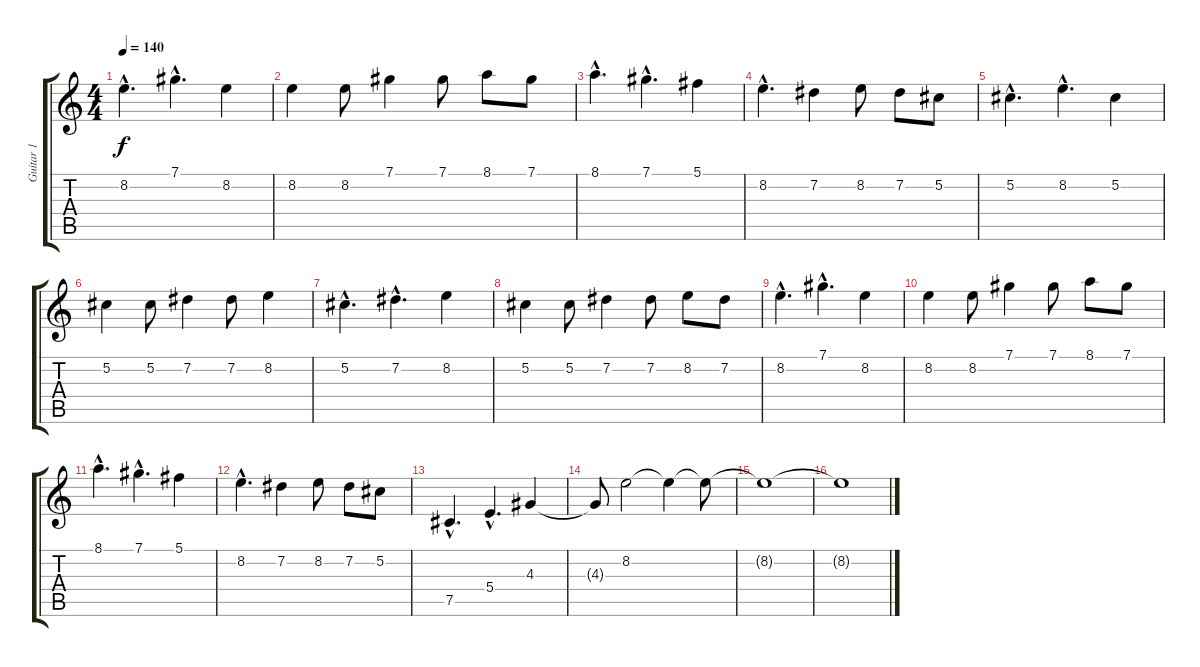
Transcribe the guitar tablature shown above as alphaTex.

\track ("Guitar 1" "Guitar 1") {instrument distortionguitar}
\staff {score tabs}
\tuning (Db4 Ab3 E3 B2 Gb2 Db2) {hide}
\ts (4 4)
\tempo 140
\clef g2
\ks c
8.2{hac}.4{d dy f} 7.1{hac}.4{d} 8.2.4 |
8.2.4 8.2.8 7.1.4 7.1.8 8.1.8 7.1.8 |
8.1{hac}.4{d} 7.1{hac}.4{d} 5.1.4 |
\section ("" "")
8.2{hac}.4{d} 7.2.4 8.2.8 7.2.8 5.2.8 |
5.2{hac}.4{d} 8.2{hac}.4{d} 5.2.4 |
5.2.4 5.2.8 7.2.4 7.2.8 8.2.4 |
5.2{hac}.4{d} 7.2{hac}.4{d} 8.2.4 |
5.2.4 5.2.8 7.2.4 7.2.8 8.2.8 7.2.8 |
8.2{hac}.4{d} 7.1{hac}.4{d} 8.2.4 |
8.2.4 8.2.8 7.1.4 7.1.8 8.1.8 7.1.8 |
8.1{hac}.4{d} 7.1{hac}.4{d} 5.1.4 |
8.2{hac}.4{d} 7.2.4 8.2.8 7.2.8 5.2.8 |
7.5{hac}.4{d} 5.4{hac}.4{d} 4.3.4 |
4.3{t}.8 8.2.2 8.2{t}.4 8.2{t}.8 |
8.2{t}.1 |
8.2{t}.1
